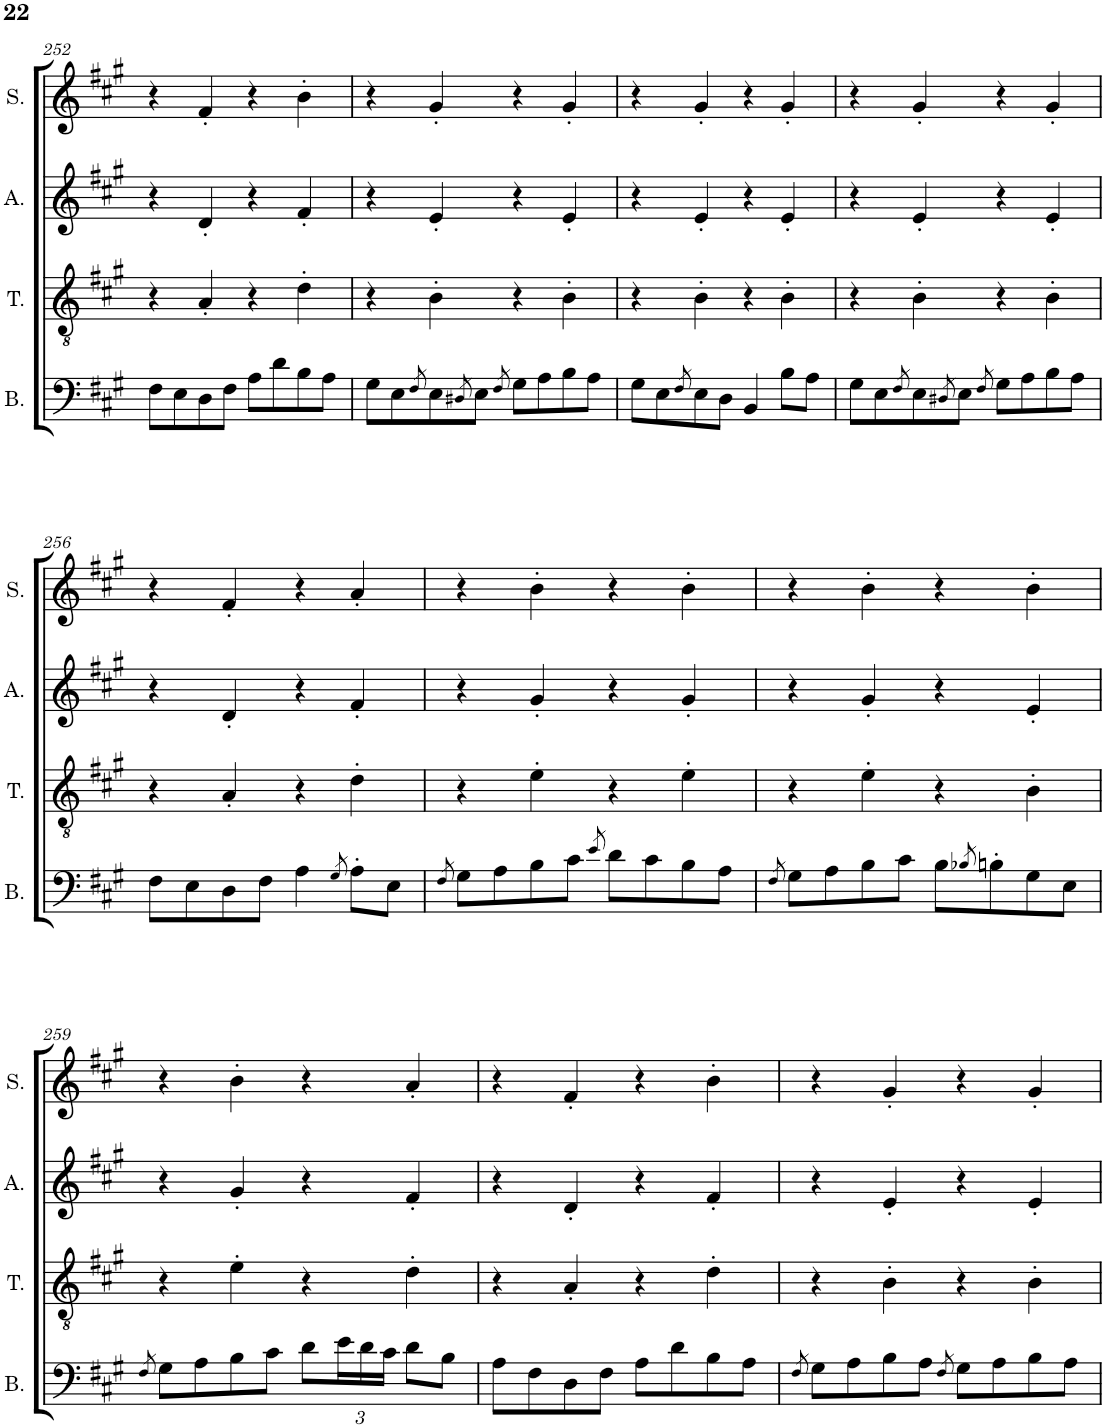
**kern	**kern	**kern	**kern
*part4	*part3	*part2	*part1
*staff4	*staff3	*staff2	*staff1
*I"Bass	*I"Tenor	*I"Alto	*I"Soprano
*I'B.	*I'T.	*I'A.	*I'S.
!!LO:PB:g=z
*clefF4	*clefGv2	*clefG2	*clefG2
*k[f#c#g#]	*k[f#c#g#]	*k[f#c#g#]	*k[f#c#g#]
*M4/4	*M4/4	*M4/4	*M4/4
=252	=252	=252	=252
8F#\L	4r	4r	4r
8E\	.	.	.
8D\	4A'/	4d'/	4f#'/
8F#\J	.	.	.
8A\L	4r	4r	4r
8d\	.	.	.
8B\	4d'\	4f#'/	4b'\
8A\J	.	.	.
=253	=253	=253	=253
8G#\L	4r	4r	4r
8E\	.	.	.
8qF#/	.	.	.
8E\	4B'\	4e'/	4g#'/
8qD#X/	.	.	.
8E\J	.	.	.
8qF#/	.	.	.
8G#\L	4r	4r	4r
8A\	.	.	.
8B\	4B'\	4e'/	4g#'/
8A\J	.	.	.
=254	=254	=254	=254
8G#\L	4r	4r	4r
8E\	.	.	.
8qF#/	.	.	.
8E\	4B'\	4e'/	4g#'/
8D\J	.	.	.
4BB/	4r	4r	4r
8B\L	4B'\	4e'/	4g#'/
8A\J	.	.	.
=255	=255	=255	=255
8G#\L	4r	4r	4r
8E\	.	.	.
8qF#/	.	.	.
8E\	4B'\	4e'/	4g#'/
8qD#X/	.	.	.
8E\J	.	.	.
8qF#/	.	.	.
8G#\L	4r	4r	4r
8A\	.	.	.
8B\	4B'\	4e'/	4g#'/
8A\J	.	.	.
!!LO:LB:g=z
=256	=256	=256	=256
8F#\L	4r	4r	4r
8E\	.	.	.
8D\	4A'/	4d'/	4f#'/
8F#\J	.	.	.
4A\	4r	4r	4r
8qG#/	.	.	.
8A'\L	4d'\	4f#'/	4a'/
8E\J	.	.	.
=257	=257	=257	=257
8qF#/	.	.	.
8G#\L	4r	4r	4r
8A\	.	.	.
8B\	4e'\	4g#'/	4b'\
8c#\J	.	.	.
8qe/	.	.	.
8d\L	4r	4r	4r
8c#\	.	.	.
8B\	4e'\	4g#'/	4b'\
8A\J	.	.	.
=258	=258	=258	=258
8qF#/	.	.	.
8G#\L	4r	4r	4r
8A\	.	.	.
8B\	4e'\	4g#'/	4b'\
8c#\J	.	.	.
8B\L	4r	4r	4r
8qB-X/	.	.	.
8Bn'\	.	.	.
8G#\	4B'\	4e'/	4b'\
8E\J	.	.	.
!!LO:LB:g=z
=259	=259	=259	=259
8qF#/	.	.	.
8G#\L	4r	4r	4r
8A\	.	.	.
8B\	4e'\	4g#'/	4b'\
8c#\J	.	.	.
8d\L	4r	4r	4r
*Xbrackettup	*	*	*
24e\L	.	.	.
24d\	.	.	.
24c#\JJ	.	.	.
8d\L	4d'\	4f#'/	4a'/
8B\J	.	.	.
=260	=260	=260	=260
8A\L	4r	4r	4r
8F#\	.	.	.
8D\	4A'/	4d'/	4f#'/
8F#\J	.	.	.
8A\L	4r	4r	4r
8d\	.	.	.
8B\	4d'\	4f#'/	4b'\
8A\J	.	.	.
=261	=261	=261	=261
8qF#/	.	.	.
8G#\L	4r	4r	4r
8A\	.	.	.
8B\	4B'\	4e'/	4g#'/
8A\J	.	.	.
8qF#/	.	.	.
8G#\L	4r	4r	4r
8A\	.	.	.
8B\	4B'\	4e'/	4g#'/
8A\J	.	.	.
=	=	=	=
*-	*-	*-	*-
